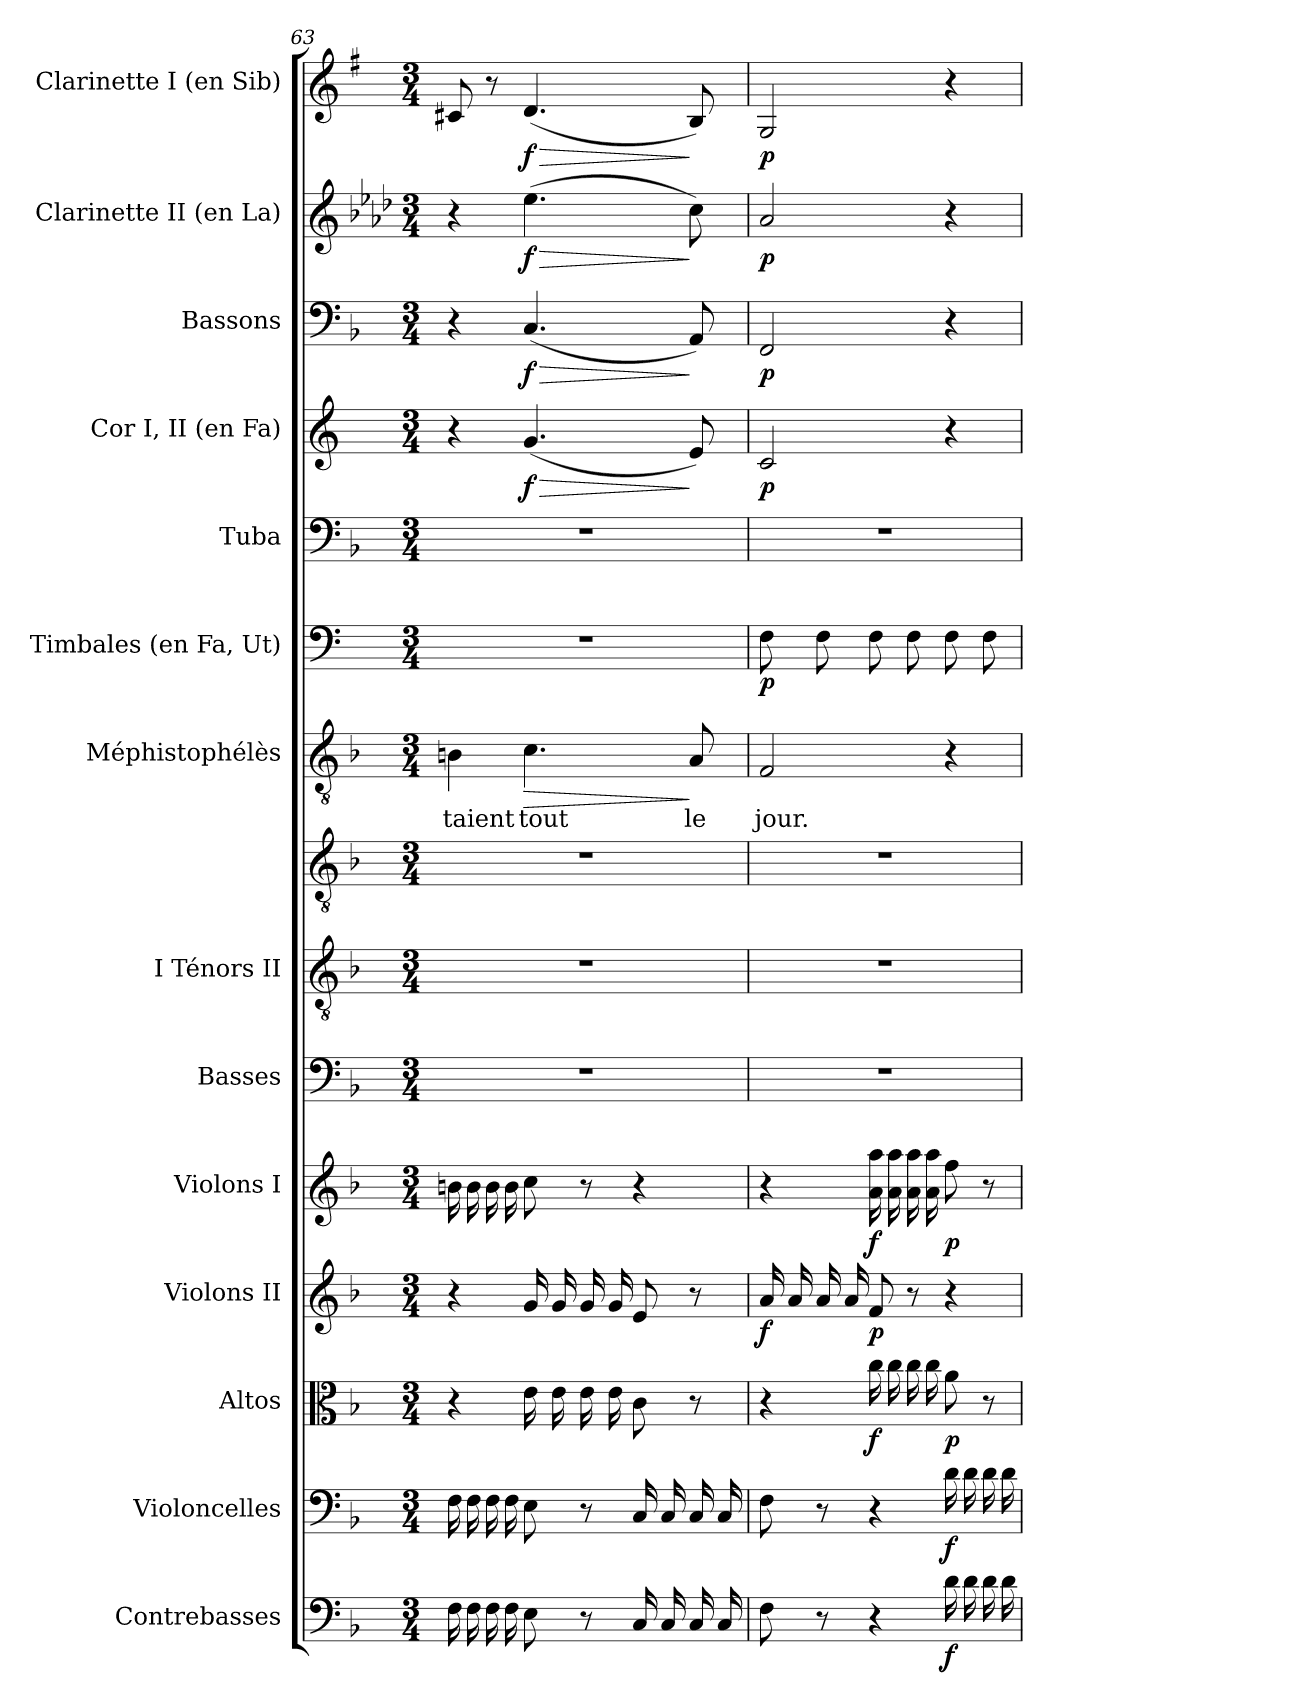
**kern	**dynam	**kern	**dynam	**kern	**dynam	**kern	**dynam	**kern	**dynam	**kern	**kern	**kern	**kern	**text	**dynam	**kern	**dynam	**kern	**kern	**dynam	**kern	**dynam	**kern	**dynam	**kern	**dynam
*part14	*part14	*part13	*part13	*part12	*part12	*part11	*part11	*part10	*part10	*part9	*part8	*part8	*part7	*part7	*part7	*part6	*part6	*part5	*part4	*part4	*part3	*part3	*part2	*part2	*part1	*part1
*staff15	*staff15	*staff14	*staff14	*staff13	*staff13	*staff12	*staff12	*staff11	*staff11	*staff10	*staff9	*staff8	*staff7	*staff7	*staff7	*staff6	*staff6	*staff5	*staff4	*staff4	*staff3	*staff3	*staff2	*staff2	*staff1	*staff1
*I"Contrebasses	*	*I"Violoncelles	*	*I"Altos	*	*I"Violons II	*	*I"Violons I	*	*I"Basses	*I"I  Ténors  II	*	*I"Méphistophélès	*	*	*I"Timbales (en Fa, Ut)	*	*I"Tuba	*I"Cor I, II (en Fa)	*	*I"Bassons	*	*I"Clarinette II (en La)	*	*I"Clarinette I (en Sib)	*
*I'C-b.	*	*I'Vlles	*	*I'Altos	*	*I'Vns II	*	*I'Vns I	*	*I'Basses	*I'Tén.	*	*I'Méphist.	*	*	*	*	*I'Tb.	*I'Cor (Fa)	*	*I'Bns	*	*I'Cl. (La)	*	*I'Cl. (Sib)	*
!!LO:PB:g=z
*clefF4	*	*clefF4	*	*clefC3	*	*clefG2	*	*clefG2	*	*clefF4	*clefGv2	*clefGv2	*clefGv2	*	*	*clefF4	*	*clefF4	*clefG2	*	*clefF4	*	*clefG2	*	*clefG2	*
*ITrd7c12	*	*	*	*	*	*	*	*	*	*	*ITrd7c12	*ITrd7c12	*ITrd7c12	*	*	*	*	*	*ITrd4c7	*	*	*	*ITrd2c3	*	*ITrd1c2	*
*k[b-]	*	*k[b-]	*	*k[b-]	*	*k[b-]	*	*k[b-]	*	*k[b-]	*k[b-]	*k[b-]	*k[b-]	*	*	*k[]	*	*k[b-]	*k[b-]	*	*k[b-]	*	*k[b-]	*	*k[b-]	*
*F:	*	*F:	*	*F:	*	*F:	*	*F:	*	*F:	*F:	*F:	*F:	*	*	*C:	*	*F:	*F:	*	*F:	*	*F:	*	*F:	*
*M3/4	*	*M3/4	*	*M3/4	*	*M3/4	*	*M3/4	*	*M3/4	*M3/4	*M3/4	*M3/4	*	*	*M3/4	*	*M3/4	*M3/4	*	*M3/4	*	*M3/4	*	*M3/4	*
=63	=63	=63	=63	=63	=63	=63	=63	=63	=63	=63	=63	=63	=63	=63	=63	=63	=63	=63	=63	=63	=63	=63	=63	=63	=63	=63
!	!	!	!	!	!	!	!	!	!	!LO:N:vis=1	!LO:N:vis=1	!LO:N:vis=1	!	!	!	!	!	!	!	!	!	!	!	!	!	!
!	!	!	!	!	!	!	!	!	!	!	!	!	!	!LO:LY:b:color=#000000	!	!LO:N:vis=1	!	!LO:N:vis=1	!	!	!	!	!	!	!	!
16FFi\	.	16Fi\	.	4r	.	4r	.	16bni\	.	2.r	2.r	2.r	4BBni\	-taient	.	2.r	.	2.r	4r	.	4r	.	4r	.	8Bni/	.
16FFi\	.	16Fi\	.	.	.	.	.	16bi\	.	.	.	.	.	.	.	.	.	.	.	.	.	.	.	.	.	.
16FFi\	.	16Fi\	.	.	.	.	.	16bi\	.	.	.	.	.	.	.	.	.	.	.	.	.	.	.	.	8r	.
16FFi\	.	16Fi\	.	.	.	.	.	16bi\	.	.	.	.	.	.	.	.	.	.	.	.	.	.	.	.	.	.
!	!	!	!	!	!	!	!	!	!	!	!	!	!	!LO:LY:b:color=#000000	!LO:HP:b	!	!	!	!	!LO:HP:b	!	!LO:HP:b	!	!LO:HP:b	!	!LO:HP:b
8EEi\	.	8Ei\	.	16ei\	.	16gi/	.	8cci\	.	.	.	.	4.Ci\	tout	>	.	.	.	(4.ci/	> f	(4.Ci/	> f	(4.cci\	> f	(4.ci/	> f
.	.	.	.	16ei\	.	16gi/	.	.	.	.	.	.	.	.	.	.	.	.	.	.	.	.	.	.	.	.
8r	.	8r	.	16ei\	.	16gi/	.	8r	.	.	.	.	.	.	.	.	.	.	.	.	.	.	.	.	.	.
.	.	.	.	16ei\	.	16gi/	.	.	.	.	.	.	.	.	.	.	.	.	.	.	.	.	.	.	.	.
16CCi/	.	16Ci/	.	8ci\	.	8ei/	.	4r	.	.	.	.	.	.	.	.	.	.	.	.	.	.	.	.	.	.
16CCi/	.	16Ci/	.	.	.	.	.	.	.	.	.	.	.	.	.	.	.	.	.	.	.	.	.	.	.	.
!	!	!	!	!	!	!	!	!	!	!	!	!	!	!LO:LY:b:color=#000000	!	!	!	!	!	!	!	!	!	!	!	!
16CCi/	.	16Ci/	.	8r	.	8r	.	.	.	.	.	.	8AAi/	le	]	.	.	.	8Ai/)	]	8AAi/)	]	8ai\)	]	8Ai/)	]
16CCi/	.	16Ci/	.	.	.	.	.	.	.	.	.	.	.	.	.	.	.	.	.	.	.	.	.	.	.	.
=64	=64	=64	=64	=64	=64	=64	=64	=64	=64	=64	=64	=64	=64	=64	=64	=64	=64	=64	=64	=64	=64	=64	=64	=64	=64	=64
!	!	!	!	!	!	!	!	!	!	!LO:N:vis=1	!LO:N:vis=1	!LO:N:vis=1	!	!	!	!	!	!	!	!	!	!	!	!	!	!
!	!	!	!	!	!	!	!	!	!	!	!	!	!	!LO:LY:b:color=#000000	!	!	!	!LO:N:vis=1	!	!	!	!	!	!	!	!
8FFi\	.	8Fi\	.	4r	.	16ai/	f	4r	.	2.r	2.r	2.r	2FFi/	jour.	.	8Fi\	p	2.r	2Fi/	p	2FFi/	p	2fi/	p	2Fi/	p
.	.	.	.	.	.	16ai/	.	.	.	.	.	.	.	.	.	.	.	.	.	.	.	.	.	.	.	.
8r	.	8r	.	.	.	16ai/	.	.	.	.	.	.	.	.	.	8Fi\	.	.	.	.	.	.	.	.	.	.
.	.	.	.	.	.	16ai/	.	.	.	.	.	.	.	.	.	.	.	.	.	.	.	.	.	.	.	.
4r	.	4r	.	16cci\	f	8fi/	p	16ai\ 16aai	f	.	.	.	.	.	.	8Fi\	.	.	.	.	.	.	.	.	.	.
.	.	.	.	16cci\	.	.	.	16ai\ 16aai	.	.	.	.	.	.	.	.	.	.	.	.	.	.	.	.	.	.
.	.	.	.	16cci\	.	8r	.	16ai\ 16aai	.	.	.	.	.	.	.	8Fi\	.	.	.	.	.	.	.	.	.	.
.	.	.	.	16cci\	.	.	.	16ai\ 16aai	.	.	.	.	.	.	.	.	.	.	.	.	.	.	.	.	.	.
16Di\	f	16di\	f	8ai\	p	4r	.	8ffi\	p	.	.	.	4r	.	.	8Fi\	.	.	4r	.	4r	.	4r	.	4r	.
16Di\	.	16di\	.	.	.	.	.	.	.	.	.	.	.	.	.	.	.	.	.	.	.	.	.	.	.	.
16Di\	.	16di\	.	8r	.	.	.	8r	.	.	.	.	.	.	.	8Fi\	.	.	.	.	.	.	.	.	.	.
16Di\	.	16di\	.	.	.	.	.	.	.	.	.	.	.	.	.	.	.	.	.	.	.	.	.	.	.	.
=	=	=	=	=	=	=	=	=	=	=	=	=	=	=	=	=	=	=	=	=	=	=	=	=	=	=
*-	*-	*-	*-	*-	*-	*-	*-	*-	*-	*-	*-	*-	*-	*-	*-	*-	*-	*-	*-	*-	*-	*-	*-	*-	*-	*-
